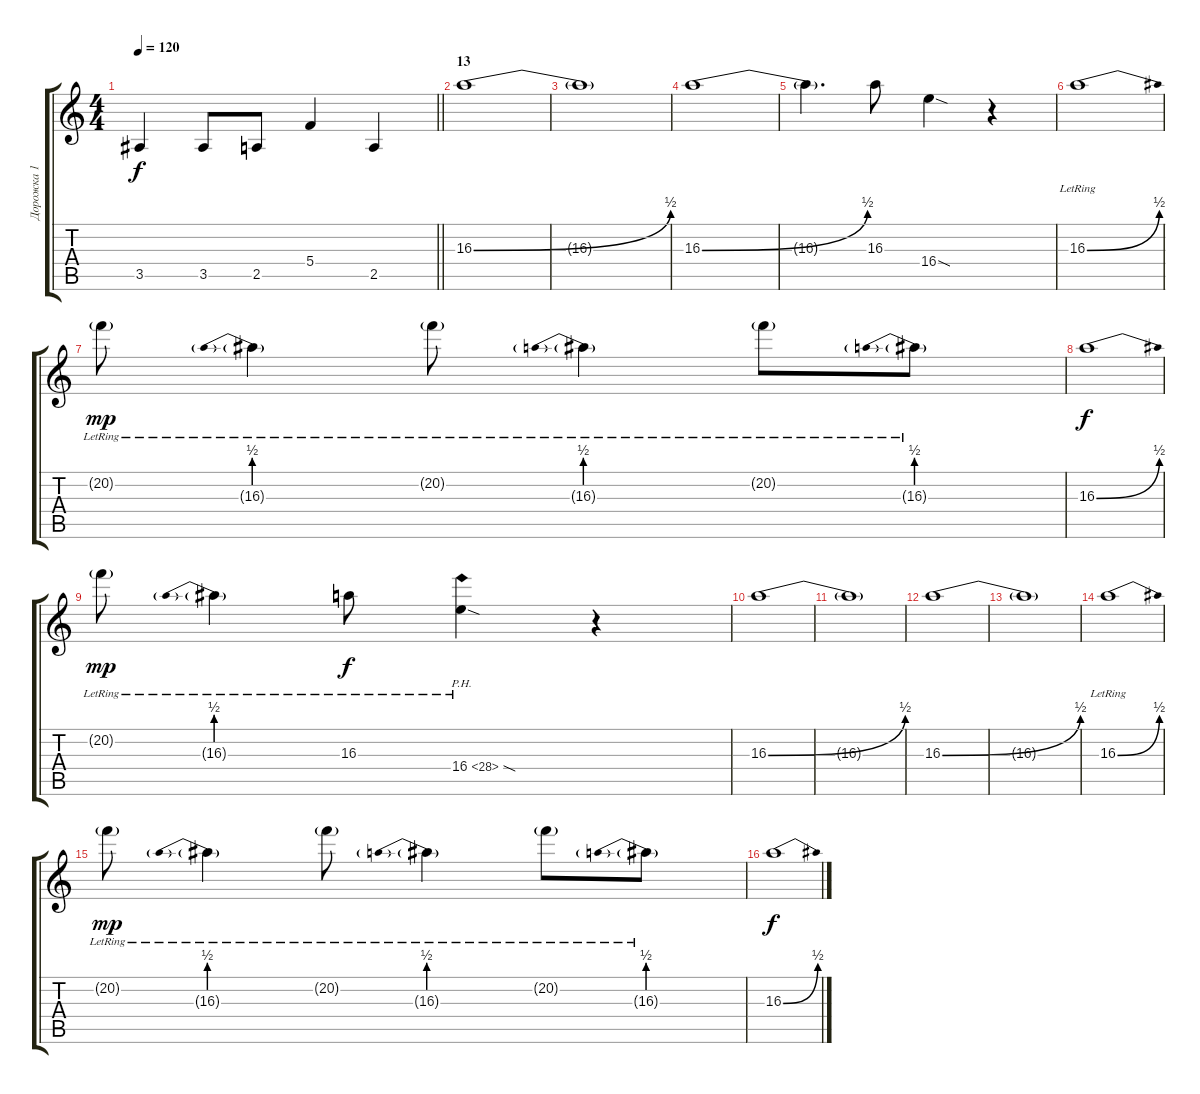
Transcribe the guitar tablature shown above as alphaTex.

\track ("Дорожка 1" "Дорожка 1") {instrument distortionguitar}
\staff {score tabs}
\tuning (D4 A3 F3 C3 G2 D2) {hide}
\ts (4 4)
\tempo 120
\clef g2
\barLineRight lightlight
\ks c
3.5{t}.4{dy f} 3.5.8 2.5.8 5.4.4 2.5.4 |
\section ("" "13")
16.3{be (bend 0 0 60 2)}.1{volume 16 instrument distortionguitar} |
16.3{t}.1 |
16.3{be (bend 0 0 60 2)}.1 |
16.3{t}.4{d} 16.3.8 16.4{sod}.4 r.4 |
16.3{be (bend 0 0 60 2) lr}.1 |
20.2{g lr}.8{dy mp} 16.3{be (prebend 0 2 60 2) g lr}.4 20.2{g lr}.8 16.3{be (prebend 0 2 60 2) g lr}.4 20.2{g lr}.8 16.3{be (prebend 0 2 60 2) g lr}.8 |
16.3{be (bend 0 0 60 2)}.1{dy f} |
20.2{g lr}.8{dy mp} 16.3{be (prebend 0 2 60 2) g lr}.4 16.3{lr}.8{dy f} 16.4{ph 12 sod lr}.4 r.4 |
16.3{be (bend 0 0 60 2)}.1 |
16.3{t}.1 |
16.3{be (bend 0 0 60 2)}.1 |
16.3{t}.1 |
16.3{be (bend 0 0 60 2) lr}.1 |
20.2{g lr}.8{dy mp} 16.3{be (prebend 0 2 60 2) g lr}.4 20.2{g lr}.8 16.3{be (prebend 0 2 60 2) g lr}.4 20.2{g lr}.8 16.3{be (prebend 0 2 60 2) g lr}.8 |
16.3{be (bend 0 0 60 2)}.1{dy f}
